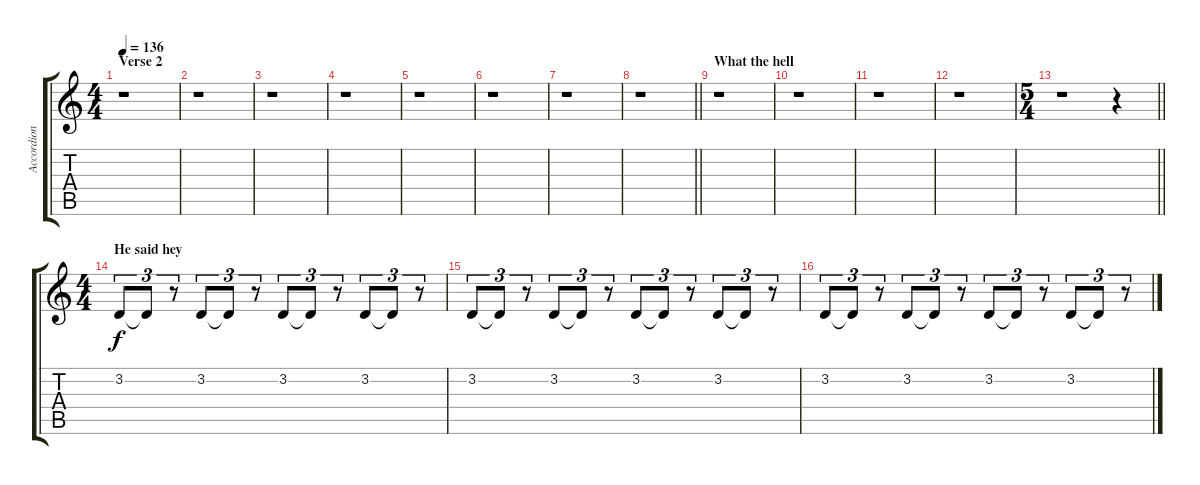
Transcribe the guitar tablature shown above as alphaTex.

\track ("Accordion" "Accordion") {instrument harmonica}
\staff {score tabs}
\tuning (E4 B3 G3 D3 A2 E2) {hide}
\ts (4 4)
\section ("" "Verse 2")
\tempo 136
\clef g2
\ks c
r.1{dy f} |
r.1 |
r.1 |
r.1 |
r.1 |
r.1 |
r.1 |
\barLineRight lightlight
r.1 |
\section ("" "What the hell")
r.1 |
r.1 |
r.1 |
r.1 |
\ts (5 4)
\barLineRight lightlight
r.1 r.4 |
\ts (4 4)
\section ("" "He said hey")
3.2.8{tu (3 2)} 3.2{t}.8{tu (3 2)} r.8{tu (3 2)} 3.2.8{tu (3 2)} 3.2{t}.8{tu (3 2)} r.8{tu (3 2)} 3.2.8{tu (3 2)} 3.2{t}.8{tu (3 2)} r.8{tu (3 2)} 3.2.8{tu (3 2)} 3.2{t}.8{tu (3 2)} r.8{tu (3 2)} |
3.2.8{tu (3 2)} 3.2{t}.8{tu (3 2)} r.8{tu (3 2)} 3.2.8{tu (3 2)} 3.2{t}.8{tu (3 2)} r.8{tu (3 2)} 3.2.8{tu (3 2)} 3.2{t}.8{tu (3 2)} r.8{tu (3 2)} 3.2.8{tu (3 2)} 3.2{t}.8{tu (3 2)} r.8{tu (3 2)} |
3.2.8{tu (3 2)} 3.2{t}.8{tu (3 2)} r.8{tu (3 2)} 3.2.8{tu (3 2)} 3.2{t}.8{tu (3 2)} r.8{tu (3 2)} 3.2.8{tu (3 2)} 3.2{t}.8{tu (3 2)} r.8{tu (3 2)} 3.2.8{tu (3 2)} 3.2{t}.8{tu (3 2)} r.8{tu (3 2)}
